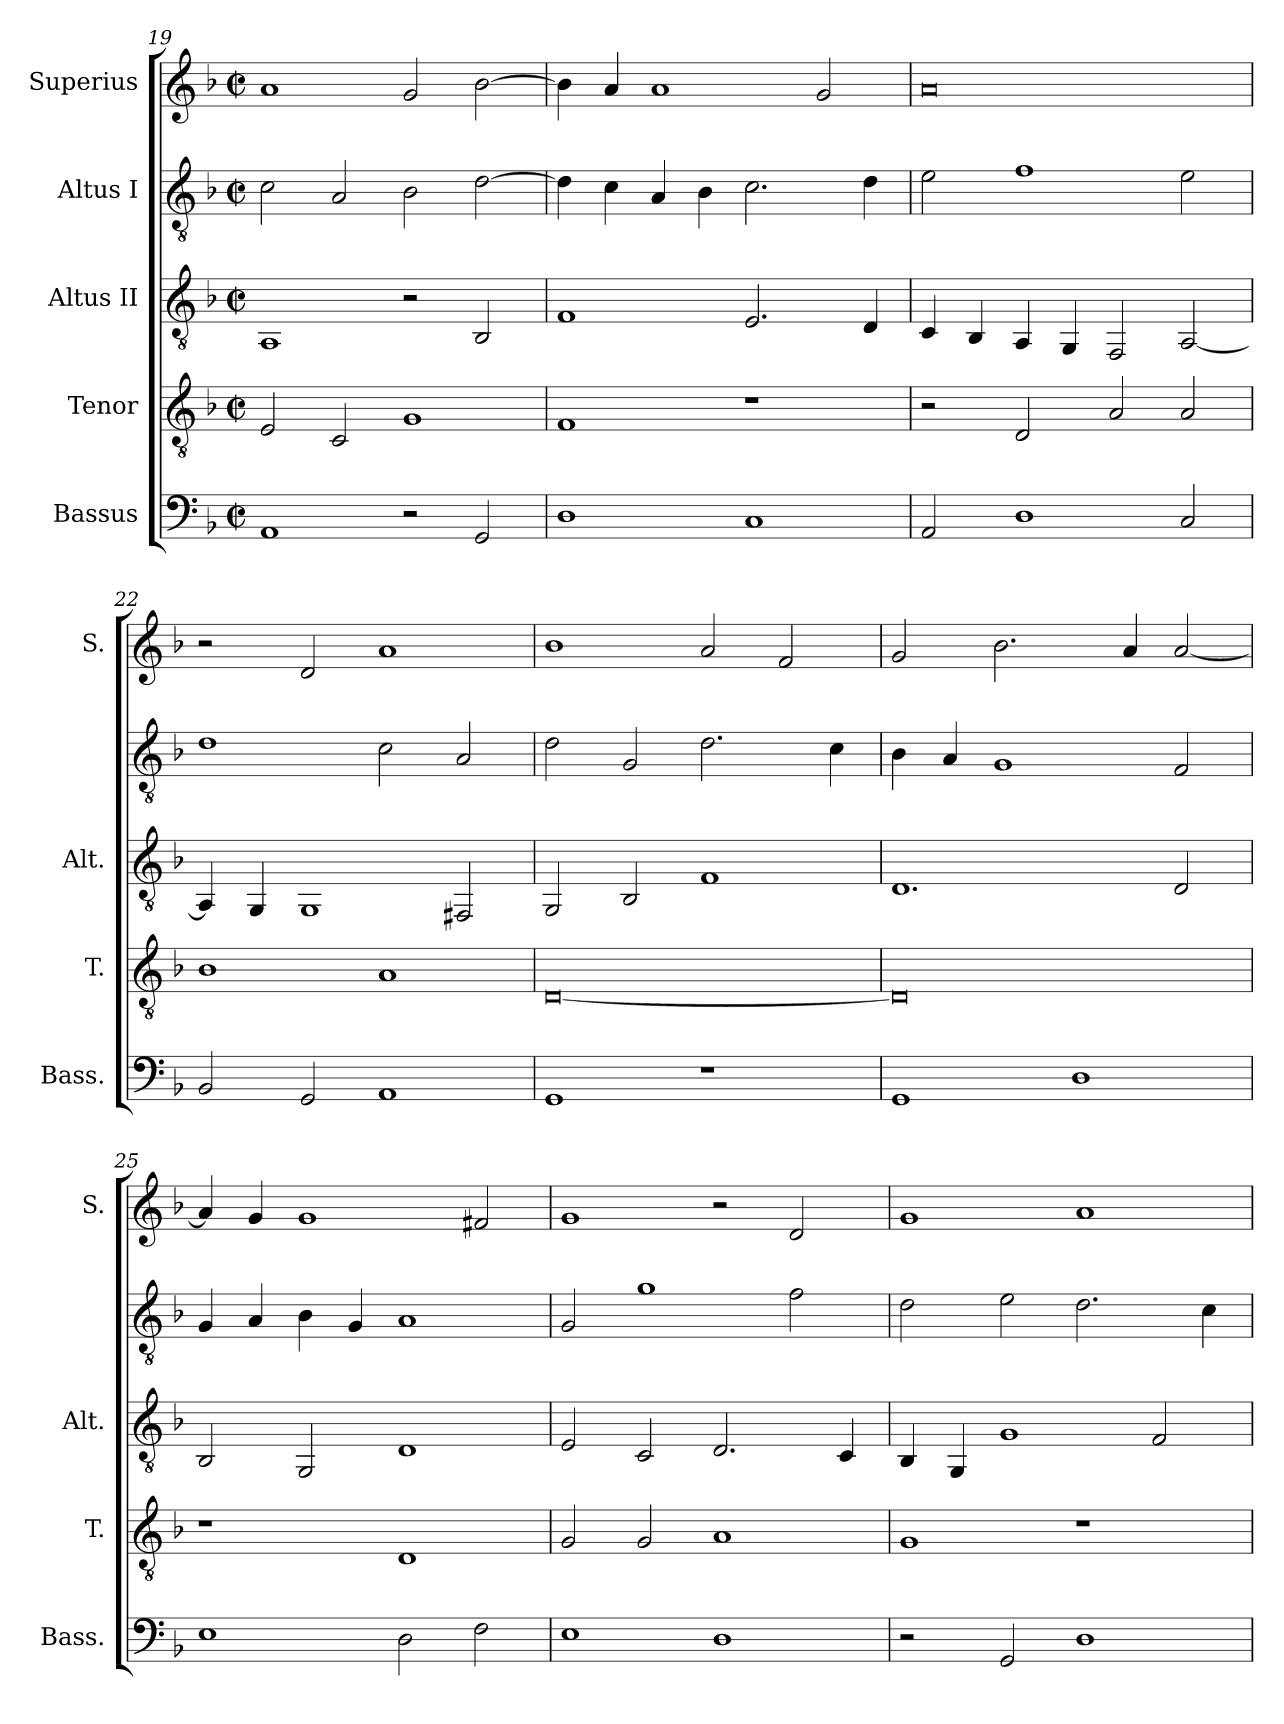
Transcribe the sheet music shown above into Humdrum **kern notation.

**kern	**kern	**kern	**kern	**kern
*part5	*part4	*part3	*part2	*part1
*staff5	*staff4	*staff3	*staff2	*staff1
*I"Bassus	*I"Tenor	*I"Altus II	*I"Altus I	*I"Superius
*I'Bass.	*I'T.	*I'Alt.	*	*I'S.
*clefF4	*clefGv2	*clefGv2	*clefGv2	*clefG2
*	*ITrd7c12	*	*ITrd7c12	*
*k[b-]	*k[b-]	*k[b-]	*k[b-]	*k[b-]
*F:	*F:	*F:	*F:	*F:
*M2/2	*M2/2	*M2/2	*M2/2	*M2/2
*met(c|)	*met(c|)	*met(c|)	*met(c|)	*met(c|)
=19	=19	=19	=19	=19
1AAi	2EEi/	1AAi	2Ci\	1ai
.	2CCi/	.	2AAi/	.
2r	1GGi	2r	2BB-i\	2gi/
2GGi/	.	2BB-i/	[>2Di\	[>2b-i\
=20	=20	=20	=20	=20
1Di	1FFi	1Fi	4Di\]	4b-i\]
.	.	.	4Ci\	4ai/
.	.	.	4AAi/	1ai
.	.	.	4BB-i\	.
1Ci	1r	2.Ei/	2.Ci\	.
.	.	.	.	2gi/
.	.	4Di/	4Di\	.
=21	=21	=21	=21	=21
2AAi/	2r	4Ci/	2Ei\	0ai
.	.	4BB-i/	.	.
1Di	2DDi/	4AAi/	1Fi	.
.	.	4GGi/	.	.
.	2AAi/	2FFi/	.	.
2Ci/	2AAi/	[<2AAi/	2Ei\	.
!!LO:PB:g=z
=22	=22	=22	=22	=22
2BB-i/	1BB-i	4AAi/]	1Di	2r
.	.	4GGi/	.	.
2GGi/	.	1GGi	.	2di/
1AAi	1AAi	.	2Ci\	1ai
.	.	2FF#Xi/	2AAi/	.
=23	=23	=23	=23	=23
1GGi	[<0DDi	2GGi/	2Di\	1b-i
.	.	2BB-i/	2GGi/	.
1r	.	1Fi	2.Di\	2ai/
.	.	.	.	2fi/
.	.	.	4Ci\	.
=24	=24	=24	=24	=24
1GGi	0DDi]	1.Di	4BB-i\	2gi/
.	.	.	4AAi/	.
.	.	.	1GGi	2.b-i\
1Di	.	.	.	.
.	.	.	.	4ai/
.	.	2Di/	2FFi/	[<2ai/
=25	=25	=25	=25	=25
1Ei	1r	2BB-i/	4GGi/	4ai/]
.	.	.	4AAi/	4gi/
.	.	2GGi/	4BB-i\	1gi
.	.	.	4GGi/	.
2Di\	1DDi	1Di	1AAi	.
2Fi\	.	.	.	2f#Xi/
=26	=26	=26	=26	=26
1Ei	2GGi/	2Ei/	2GGi/	1gi
.	2GGi/	2Ci/	1Gi	.
1Di	1AAi	2.Di/	.	2r
.	.	.	2Fi\	2di/
.	.	4Ci/	.	.
!!LO:LB:g=z
=27	=27	=27	=27	=27
2r	1GGi	4BB-i/	2Di\	1gi
.	.	4GGi/	.	.
2GGi/	.	1Gi	2Ei\	.
1Di	1r	.	2.Di\	1ai
.	.	2Fi/	.	.
.	.	.	4Ci\	.
=	=	=	=	=
*-	*-	*-	*-	*-
